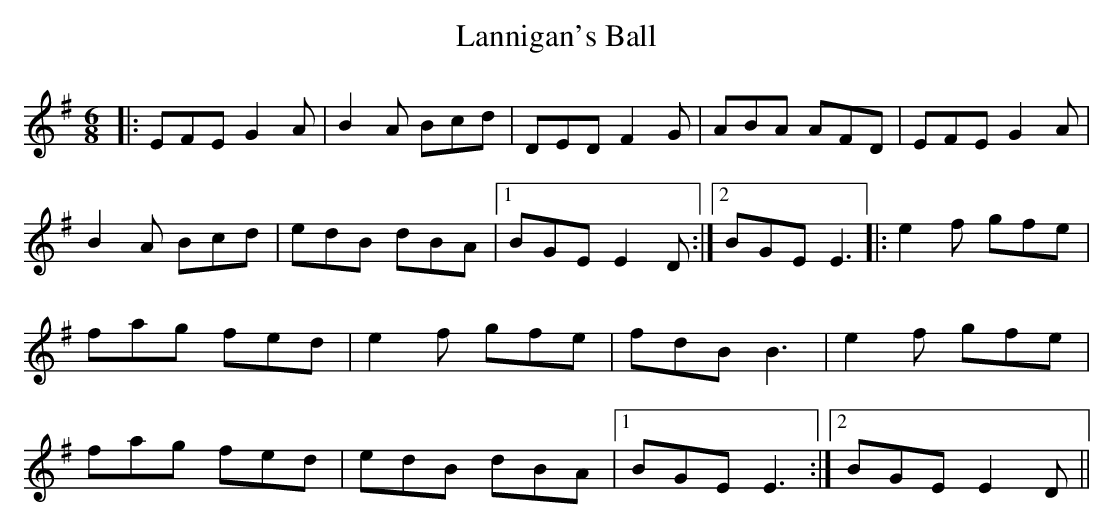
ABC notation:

X:1
T:Lannigan's Ball
E:12
M:6/8
K:Em
|:EFE G2A|B2A Bcd|DED F2G|ABA AFD|\
EFE G2A|B2A Bcd|edB dBA|1 BGE E2D:|2 BGE E3\
|:e2f gfe|fag fed|e2f gfe|fdB B3|\
e2f gfe|fag fed|edB dBA|1 BGE E3:|2 BGE E2D||**
